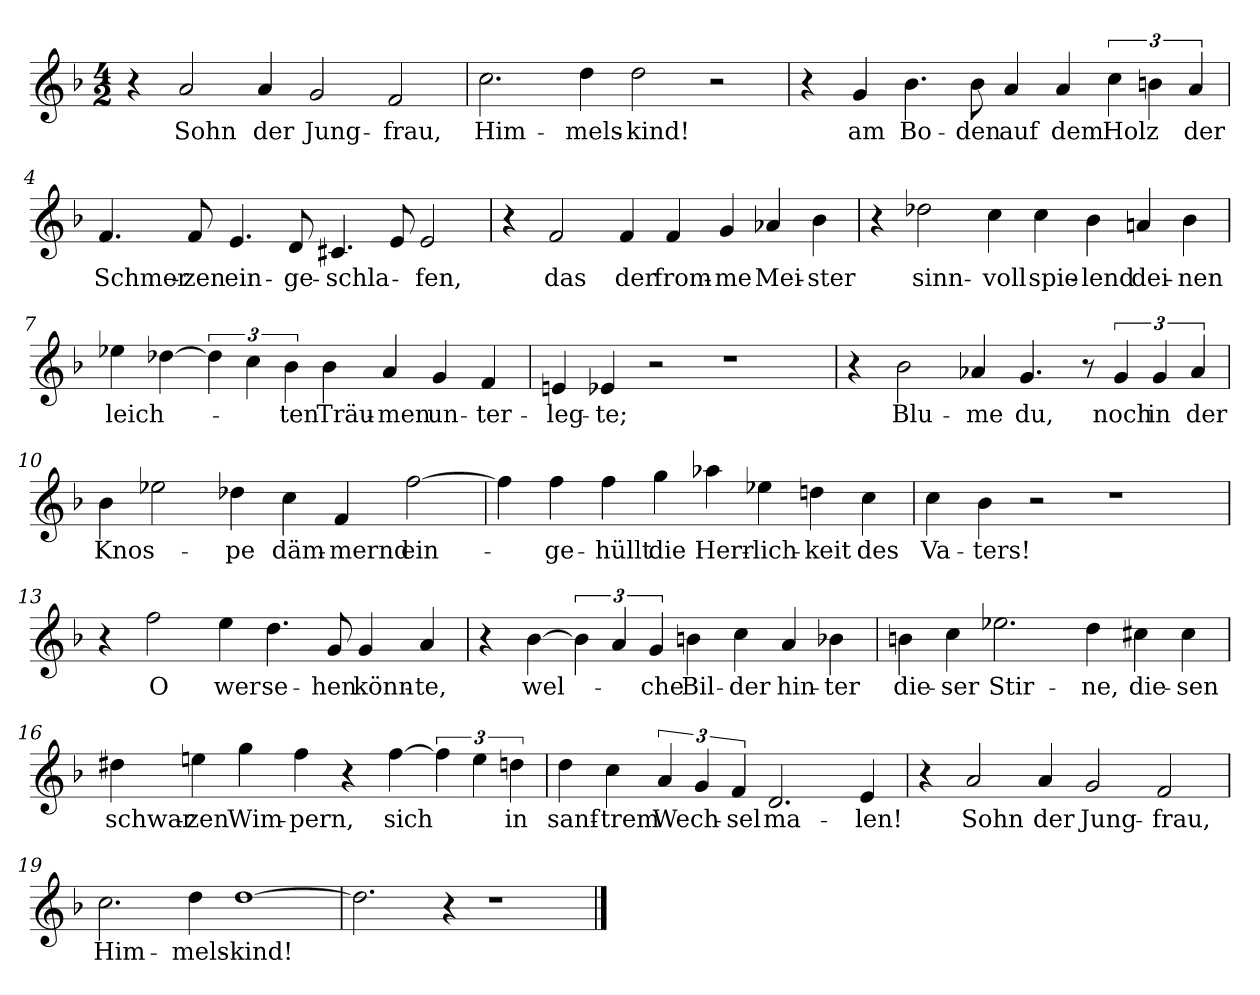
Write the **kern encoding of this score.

**kern	**text
*part1	*part1
*staff1	*staff1
*clefG2	*
*k[b-]	*
*M4/2	*
=1	=1
4r	.
!	!LO:LY:b
2a/	Sohn
!	!LO:LY:b
4a/	der
!	!LO:LY:b
2g/	Jung-
!	!LO:LY:b
2f/	-frau,
=2	=2
!	!LO:LY:b
2.cc\	Him-
!	!LO:LY:b
4dd\	-mels-
!	!LO:LY:b
2dd\	-kind!
2r	.
=3	=3
4r	.
!	!LO:LY:b
4g/	am
!	!LO:LY:b
4.b-\	Bo-
!	!LO:LY:b
8b-\	-den
!	!LO:LY:b
4a/	auf
!	!LO:LY:b
4a/	dem
!	!LO:LY:b
6cc\	Holz
6bn\	.
!	!LO:LY:b
6a/	der
=4	=4
!	!LO:LY:b
4.f/	Schmer-
!	!LO:LY:b
8f/	-zen
!	!LO:LY:b
4.e/	ein-
!	!LO:LY:b
8d/	-ge-
!	!LO:LY:b
4.c#X/	-schla-
8e/	.
!	!LO:LY:b
2e/	-fen,
!!LO:LB:g=z
=5	=5
4r	.
!	!LO:LY:b
2f/	das
!	!LO:LY:b
4f/	der
!	!LO:LY:b
4f/	from-
!	!LO:LY:b
4g/	-me
!	!LO:LY:b
4a-X/	Mei-
!	!LO:LY:b
4b-\	-ster
=6	=6
4r	.
!	!LO:LY:b
2dd-X\	sinn-
!	!LO:LY:b
4cc\	-voll
!	!LO:LY:b
4cc\	spie-
!	!LO:LY:b
4b-\	-lend
!	!LO:LY:b
4an/	dei-
!	!LO:LY:b
4b-\	-nen
=7	=7
!	!LO:LY:b
4ee-X\	leich-
[4dd-X\	.
6dd-\]	.
6cc\	.
!	!LO:LY:b
6b-\	-ten
!	!LO:LY:b
4b-\	Träu-
!	!LO:LY:b
4a/	-men
!	!LO:LY:b
4g/	un-
!	!LO:LY:b
4f/	-ter-
=8	=8
!	!LO:LY:b
4en/	-leg-
!	!LO:LY:b
4e-X/	-te;
2r	.
1r	.
!!LO:LB:g=z
=9	=9
4r	.
!	!LO:LY:b
2b-\	Blu-
!	!LO:LY:b
4a-X/	-me
!	!LO:LY:b
4.g/	du,
8r	.
!	!LO:LY:b
6g/	noch
!	!LO:LY:b
6g/	in
!	!LO:LY:b
6a-/	der
=10	=10
!	!LO:LY:b
4b-\	Knos-
2ee-X\	.
!	!LO:LY:b
4dd-X\	-pe
!	!LO:LY:b
4cc\	däm-
!	!LO:LY:b
4f/	-mernd
!	!LO:LY:b
[2ff\	ein-
=11	=11
4ff\]	.
!	!LO:LY:b
4ff\	-ge-
!	!LO:LY:b
4ff\	-hüllt
!	!LO:LY:b
4gg\	die
!	!LO:LY:b
4aa-X\	Herr-
!	!LO:LY:b
4ee-X\	-lich-
!	!LO:LY:b
4ddn\	-keit
!	!LO:LY:b
4cc\	des
=12	=12
!	!LO:LY:b
4cc\	Va-
!	!LO:LY:b
4b-\	-ters!
2r	.
1r	.
!!LO:LB:g=z
=13	=13
4r	.
!	!LO:LY:b
2ff\	O
!	!LO:LY:b
4ee\	wer
!	!LO:LY:b
4.dd\	se-
!	!LO:LY:b
8g/	-hen
!	!LO:LY:b
4g/	könn-
!	!LO:LY:b
4a/	-te,
=14	=14
4r	.
!	!LO:LY:b
[4b-\	wel-
6b-\]	.
6a/	.
!	!LO:LY:b
6g/	-che
!	!LO:LY:b
4bn\	Bil-
!	!LO:LY:b
4cc\	-der
!	!LO:LY:b
4a/	hin-
!	!LO:LY:b
4b-X\	-ter
=15	=15
!	!LO:LY:b
4bn\	die-
!	!LO:LY:b
4cc\	-ser
!	!LO:LY:b
2.ee-X\	Stir-
!	!LO:LY:b
4dd\	-ne,
!	!LO:LY:b
4cc#X\	die-
!	!LO:LY:b
4cc#\	-sen
=16	=16
!	!LO:LY:b
4dd#X\	schwar-
!	!LO:LY:b
4een\	-zen
!	!LO:LY:b
4gg\	Wim-
!	!LO:LY:b
4ff\	-pern,
4r	.
!	!LO:LY:b
[4ff\	sich
6ff\]	.
6ee\	.
!	!LO:LY:b
6ddn\	in
!!LO:LB:g=z
=17	=17
!	!LO:LY:b
4dd\	sanf-
!	!LO:LY:b
4cc\	-trem
!	!LO:LY:b
6a/	Wech-
6g/	.
!	!LO:LY:b
6f/	-sel
!	!LO:LY:b
2.d/	ma-
!	!LO:LY:b
4e/	-len!
=18	=18
4r	.
!	!LO:LY:b
2a/	Sohn
!	!LO:LY:b
4a/	der
!	!LO:LY:b
2g/	Jung-
!	!LO:LY:b
2f/	-frau,
=19	=19
!	!LO:LY:b
2.cc\	Him-
!	!LO:LY:b
4dd\	-mels-
!	!LO:LY:b
[1dd	-kind!
=20	=20
2.dd\]	.
4r	.
1r	.
==	==
*-	*-
